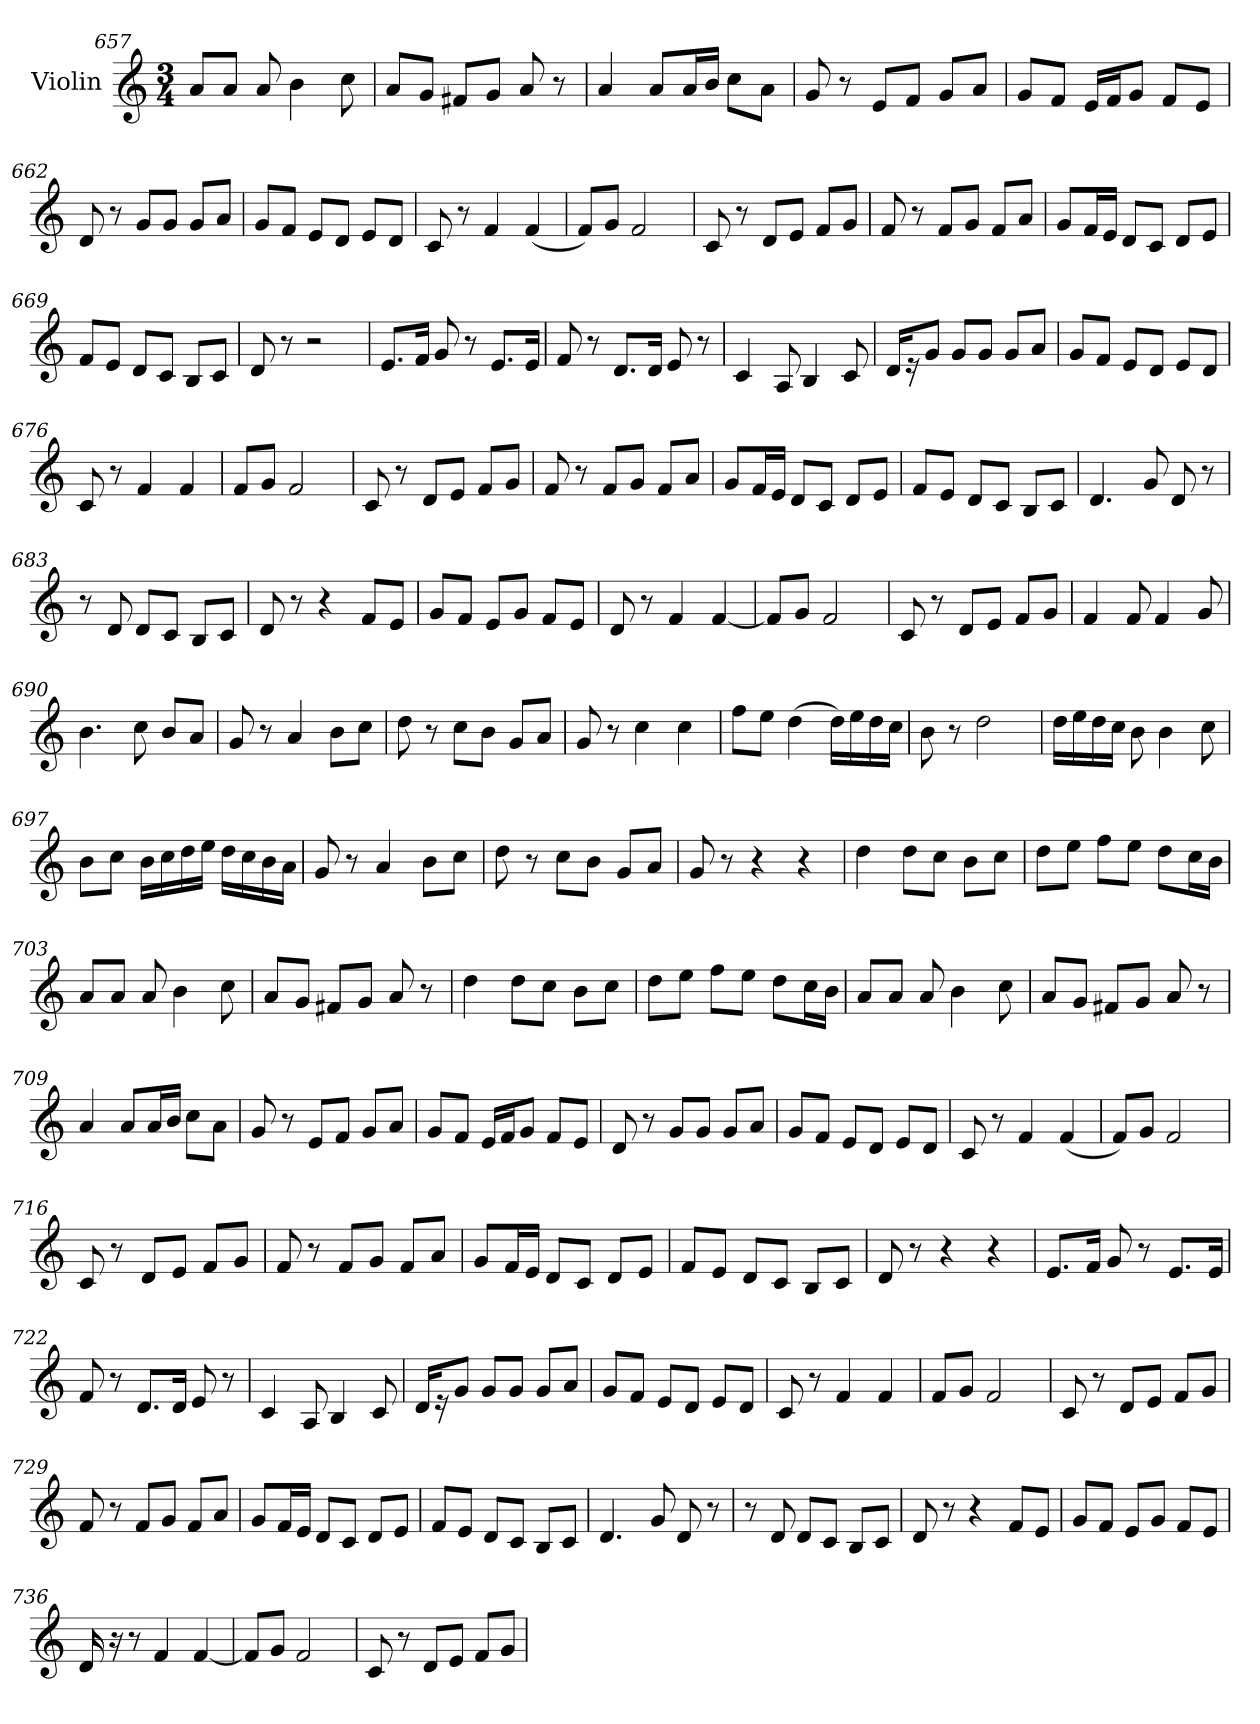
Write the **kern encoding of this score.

**kern
*part1
*staff1
*I"Violin
*clefG2
*k[]
*M3/4
=657
8a/L
8a/J
8a/
4b\
8cc\
=658
8a/L
8g/J
8f#X/L
8g/J
8a/
8r
=659
4a/
8a/L
16a/L
16b/JJ
8cc\L
8a\J
=660
8g/
8r
8e/L
8f/J
8g/L
8a/J
!!LO:LB:g=z
=661
8g/L
8f/J
16e/LL
16f/J
8g/J
8f/L
8e/J
=662
8d/
8r
8g/L
8g/J
8g/L
8a/J
=663
8g/L
8f/J
8e/L
8d/J
8e/L
8d/J
=664
8c/
8r
4f/
(<4f/
=665
8f/L)
8g/J
2f/
=666
8c/
8r
8d/L
8e/J
8f/L
8g/J
!!LO:LB:g=z
=667
8f/
8r
8f/L
8g/J
8f/L
8a/J
=668
8g/L
16f/L
16e/JJ
8d/L
8c/J
8d/L
8e/J
=669
8f/L
8e/J
8d/L
8c/J
8B/L
8c/J
=670
8d/
8r
2r
=671
8.e/L
16f/Jk
8g/
8r
8.e/L
16e/Jk
=672
8f/
8r
8.d/L
16d/Jk
8e/
8r
!!LO:LB:g=z
=673
4c/
8A/
4B/
8c/
=674
16d/KL
16r
8g/J
8g/L
8g/J
8g/L
8a/J
=675
8g/L
8f/J
8e/L
8d/J
8e/L
8d/J
=676
8c/
8r
4f/
4f/
=677
8f/L
8g/J
2f/
=678
8c/
8r
8d/L
8e/J
8f/L
8g/J
!!LO:LB:g=z
=679
8f/
8r
8f/L
8g/J
8f/L
8a/J
=680
8g/L
16f/L
16e/JJ
8d/L
8c/J
8d/L
8e/J
=681
8f/L
8e/J
8d/L
8c/J
8B/L
8c/J
=682
4.d/
8g/
8d/
8r
=683
8r
8d/
8d/L
8c/J
8B/L
8c/J
=684
8d/
8r
4r
8f/L
8e/J
!!LO:LB:g=z
=685
8g/L
8f/J
8e/L
8g/J
8f/L
8e/J
=686
8d/
8r
4f/
[4f/
=687
8f/L]
8g/J
2f/
=688
8c/
8r
8d/L
8e/J
8f/L
8g/J
=689
4f/
8f/
4f/
8g/
=690
4.b\
8cc\
8b/L
8a/J
!!LO:PB:g=z
=691
8g/
8r
4a/
8b\L
8cc\J
=692
8dd\
8r
8cc\L
8b\J
8g/L
8a/J
=693
8g/
8r
4cc\
4cc\
=694
8ff\L
8ee\J
(>4dd\
16dd\LL)
16ee\
16dd\
16cc\JJ
=695
8b\
8r
2dd\
=696
16dd\LL
16ee\
16dd\
16cc\JJ
8b\
4b\
8cc\
!!LO:LB:g=z
=697
8b\L
8cc\J
16b\LL
16cc\
16dd\
16ee\JJ
16dd\LL
16cc\
16b\
16a\JJ
=698
8g/
8r
4a/
8b\L
8cc\J
=699
8dd\
8r
8cc\L
8b\J
8g/L
8a/J
=700
8g/
8r
4r
4r
=701
4dd\
8dd\L
8cc\J
8b\L
8cc\J
=702
8dd\L
8ee\J
8ff\L
8ee\J
8dd\L
16cc\L
16b\JJ
!!LO:LB:g=z
=703
8a/L
8a/J
8a/
4b\
8cc\
=704
8a/L
8g/J
8f#X/L
8g/J
8a/
8r
=705
4dd\
8dd\L
8cc\J
8b\L
8cc\J
=706
8dd\L
8ee\J
8ff\L
8ee\J
8dd\L
16cc\L
16b\JJ
=707
8a/L
8a/J
8a/
4b\
8cc\
=708
8a/L
8g/J
8f#X/L
8g/J
8a/
8r
!!LO:LB:g=z
=709
4a/
8a/L
16a/L
16b/JJ
8cc\L
8a\J
=710
8g/
8r
8e/L
8f/J
8g/L
8a/J
=711
8g/L
8f/J
16e/LL
16f/J
8g/J
8f/L
8e/J
=712
8d/
8r
8g/L
8g/J
8g/L
8a/J
=713
8g/L
8f/J
8e/L
8d/J
8e/L
8d/J
=714
8c/
8r
4f/
(<4f/
!!LO:LB:g=z
=715
8f/L)
8g/J
2f/
=716
8c/
8r
8d/L
8e/J
8f/L
8g/J
=717
8f/
8r
8f/L
8g/J
8f/L
8a/J
=718
8g/L
16f/L
16e/JJ
8d/L
8c/J
8d/L
8e/J
=719
8f/L
8e/J
8d/L
8c/J
8B/L
8c/J
=720
8d/
8r
4r
4r
!!LO:LB:g=z
=721
8.e/L
16f/Jk
8g/
8r
8.e/L
16e/Jk
=722
8f/
8r
8.d/L
16d/Jk
8e/
8r
=723
4c/
8A/
4B/
8c/
=724
16d/KL
16r
8g/J
8g/L
8g/J
8g/L
8a/J
=725
8g/L
8f/J
8e/L
8d/J
8e/L
8d/J
=726
8c/
8r
4f/
4f/
!!LO:LB:g=z
=727
8f/L
8g/J
2f/
=728
8c/
8r
8d/L
8e/J
8f/L
8g/J
=729
8f/
8r
8f/L
8g/J
8f/L
8a/J
=730
8g/L
16f/L
16e/JJ
8d/L
8c/J
8d/L
8e/J
=731
8f/L
8e/J
8d/L
8c/J
8B/L
8c/J
=732
4.d/
8g/
8d/
8r
!!LO:LB:g=z
=733
8r
8d/
8d/L
8c/J
8B/L
8c/J
=734
8d/
8r
4r
8f/L
8e/J
=735
8g/L
8f/J
8e/L
8g/J
8f/L
8e/J
=736
16d/
16r
8r
4f/
[4f/
=737
8f/L]
8g/J
2f/
=738
8c/
8r
8d/L
8e/J
8f/L
8g/J
=
*-
